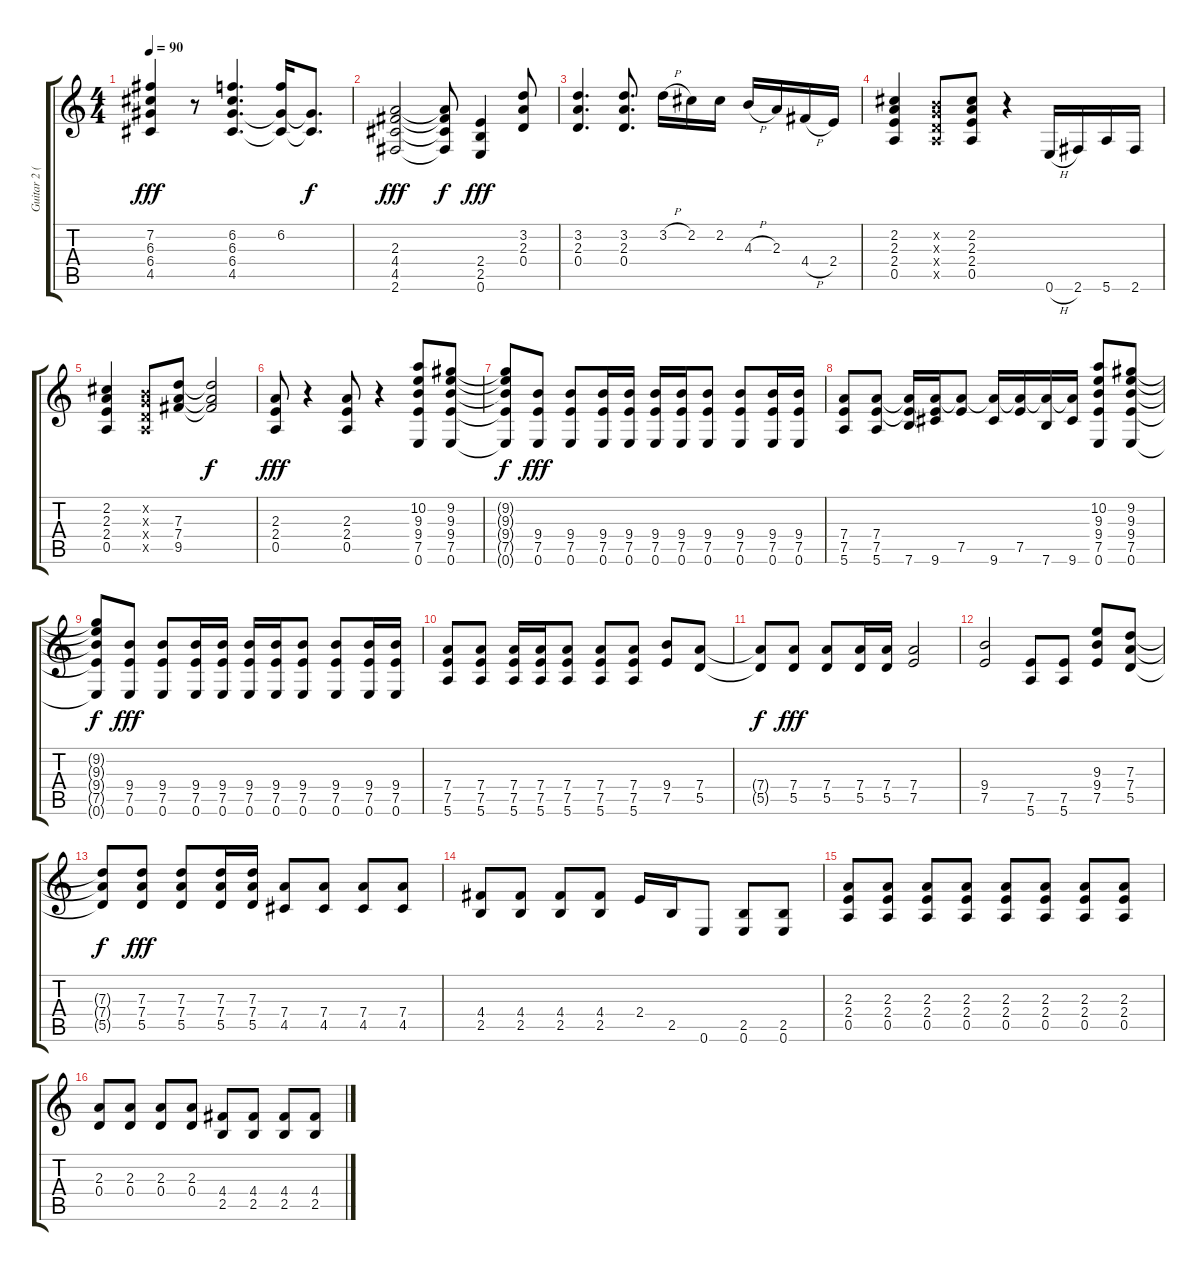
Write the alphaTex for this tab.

\track ("Guitar 2 (Rhythm)" "Guitar 2 (") {instrument distortionguitar}
\staff {score tabs}
\tuning (E4 B3 G3 D3 A2 E2) {hide}
\ts (4 4)
\tempo 90
\clef g2
\ks c
(7.2 6.3 6.4 4.5).4{dy fff} r.8 (6.2 6.3 6.4 4.5).4{d} (6.2 6.4{t} 4.5{t}).16 (6.4{t} 4.5{t}).8{d dy f} |
(2.3 4.4 4.5 2.6).2{dy fff} (2.3{t} 4.4{t} 4.5{t} 2.6{t}).8{dy f} (2.4 2.5 0.6).4{dy fff} (3.2 2.3 0.4).8 |
(3.2 2.3 0.4).4{d} (3.2 2.3 0.4).8{d} 3.2{h}.16 2.2.16 2.2.16 4.3{h}.16 2.3.16 4.4{h}.16 2.4.16 |
(2.2 2.3 2.4 0.5).4 (0.2{x} 0.3{x} 0.4{x} 0.5{x}).8 (2.2 2.3 2.4 0.5).8 r.4 0.6{h}.16 2.6.16 5.6.16 2.6.16 |
(2.2 2.3 2.4 0.5).4 (0.2{x} 0.3{x} 0.4{x} 0.5{x}).8 (7.3 7.4 9.5).8 (7.3{t} 7.4{t} 9.5{t}).2{dy f} |
(2.3 2.4 0.5).8{dy fff} r.4 (2.3 2.4 0.5).8 r.4 (10.2 9.3 9.4 7.5 0.6).8 (9.2 9.3 9.4 7.5 0.6).8 |
(9.2{t} 9.3{t} 9.4{t} 7.5{t} 0.6{t}).8{dy f} (9.4 7.5 0.6).8{dy fff} (9.4 7.5 0.6).8 (9.4 7.5 0.6).16 (9.4 7.5 0.6).16 (9.4 7.5 0.6).16 (9.4 7.5 0.6).16 (9.4 7.5 0.6).8 (9.4 7.5 0.6).8 (9.4 7.5 0.6).16 (9.4 7.5 0.6).16 |
(7.4 7.5 5.6).8 (7.4 7.5 5.6).8 (7.4{t} 7.5{t} 7.6).16 (7.4{t} 7.5{t} 9.6).16 (7.4{t} 7.5).8 (7.4{t} 9.6).16 (7.4{t} 7.5).16 (7.4{t} 7.6).16 (7.4{t} 9.6).16 (10.2 9.3 9.4 7.5 0.6).8 (9.2 9.3 9.4 7.5 0.6).8 |
(9.2{t} 9.3{t} 9.4{t} 7.5{t} 0.6{t}).8{dy f} (9.4 7.5 0.6).8{dy fff} (9.4 7.5 0.6).8 (9.4 7.5 0.6).16 (9.4 7.5 0.6).16 (9.4 7.5 0.6).16 (9.4 7.5 0.6).16 (9.4 7.5 0.6).8 (9.4 7.5 0.6).8 (9.4 7.5 0.6).16 (9.4 7.5 0.6).16 |
(7.4 7.5 5.6).8 (7.4 7.5 5.6).8 (7.4 7.5 5.6).16 (7.4 7.5 5.6).16 (7.4 7.5 5.6).8 (7.4 7.5 5.6).8 (7.4 7.5 5.6).8 (9.4 7.5).8 (7.4 5.5).8 |
(7.4{t} 5.5{t}).8{dy f} (7.4 5.5).8{dy fff} (7.4 5.5).8 (7.4 5.5).16 (7.4 5.5).16 (7.4 7.5).2 |
(9.4 7.5).2 (7.5 5.6).8 (7.5 5.6).8 (9.3 9.4 7.5).8 (7.3 7.4 5.5).8 |
(7.3{t} 7.4{t} 5.5{t}).8{dy f} (7.3 7.4 5.5).8{dy fff} (7.3 7.4 5.5).8 (7.3 7.4 5.5).16 (7.3 7.4 5.5).16 (7.4 4.5).8 (7.4 4.5).8 (7.4 4.5).8 (7.4 4.5).8 |
(4.4 2.5).8 (4.4 2.5).8 (4.4 2.5).8 (4.4 2.5).8 2.4.16 2.5.16 0.6.8 (2.5 0.6).8 (2.5 0.6).8 |
(2.3 2.4 0.5).8 (2.3 2.4 0.5).8 (2.3 2.4 0.5).8 (2.3 2.4 0.5).8 (2.3 2.4 0.5).8 (2.3 2.4 0.5).8 (2.3 2.4 0.5).8 (2.3 2.4 0.5).8 |
(2.3 0.4).8 (2.3 0.4).8 (2.3 0.4).8 (2.3 0.4).8 (4.4 2.5).8 (4.4 2.5).8 (4.4 2.5).8 (4.4 2.5).8
